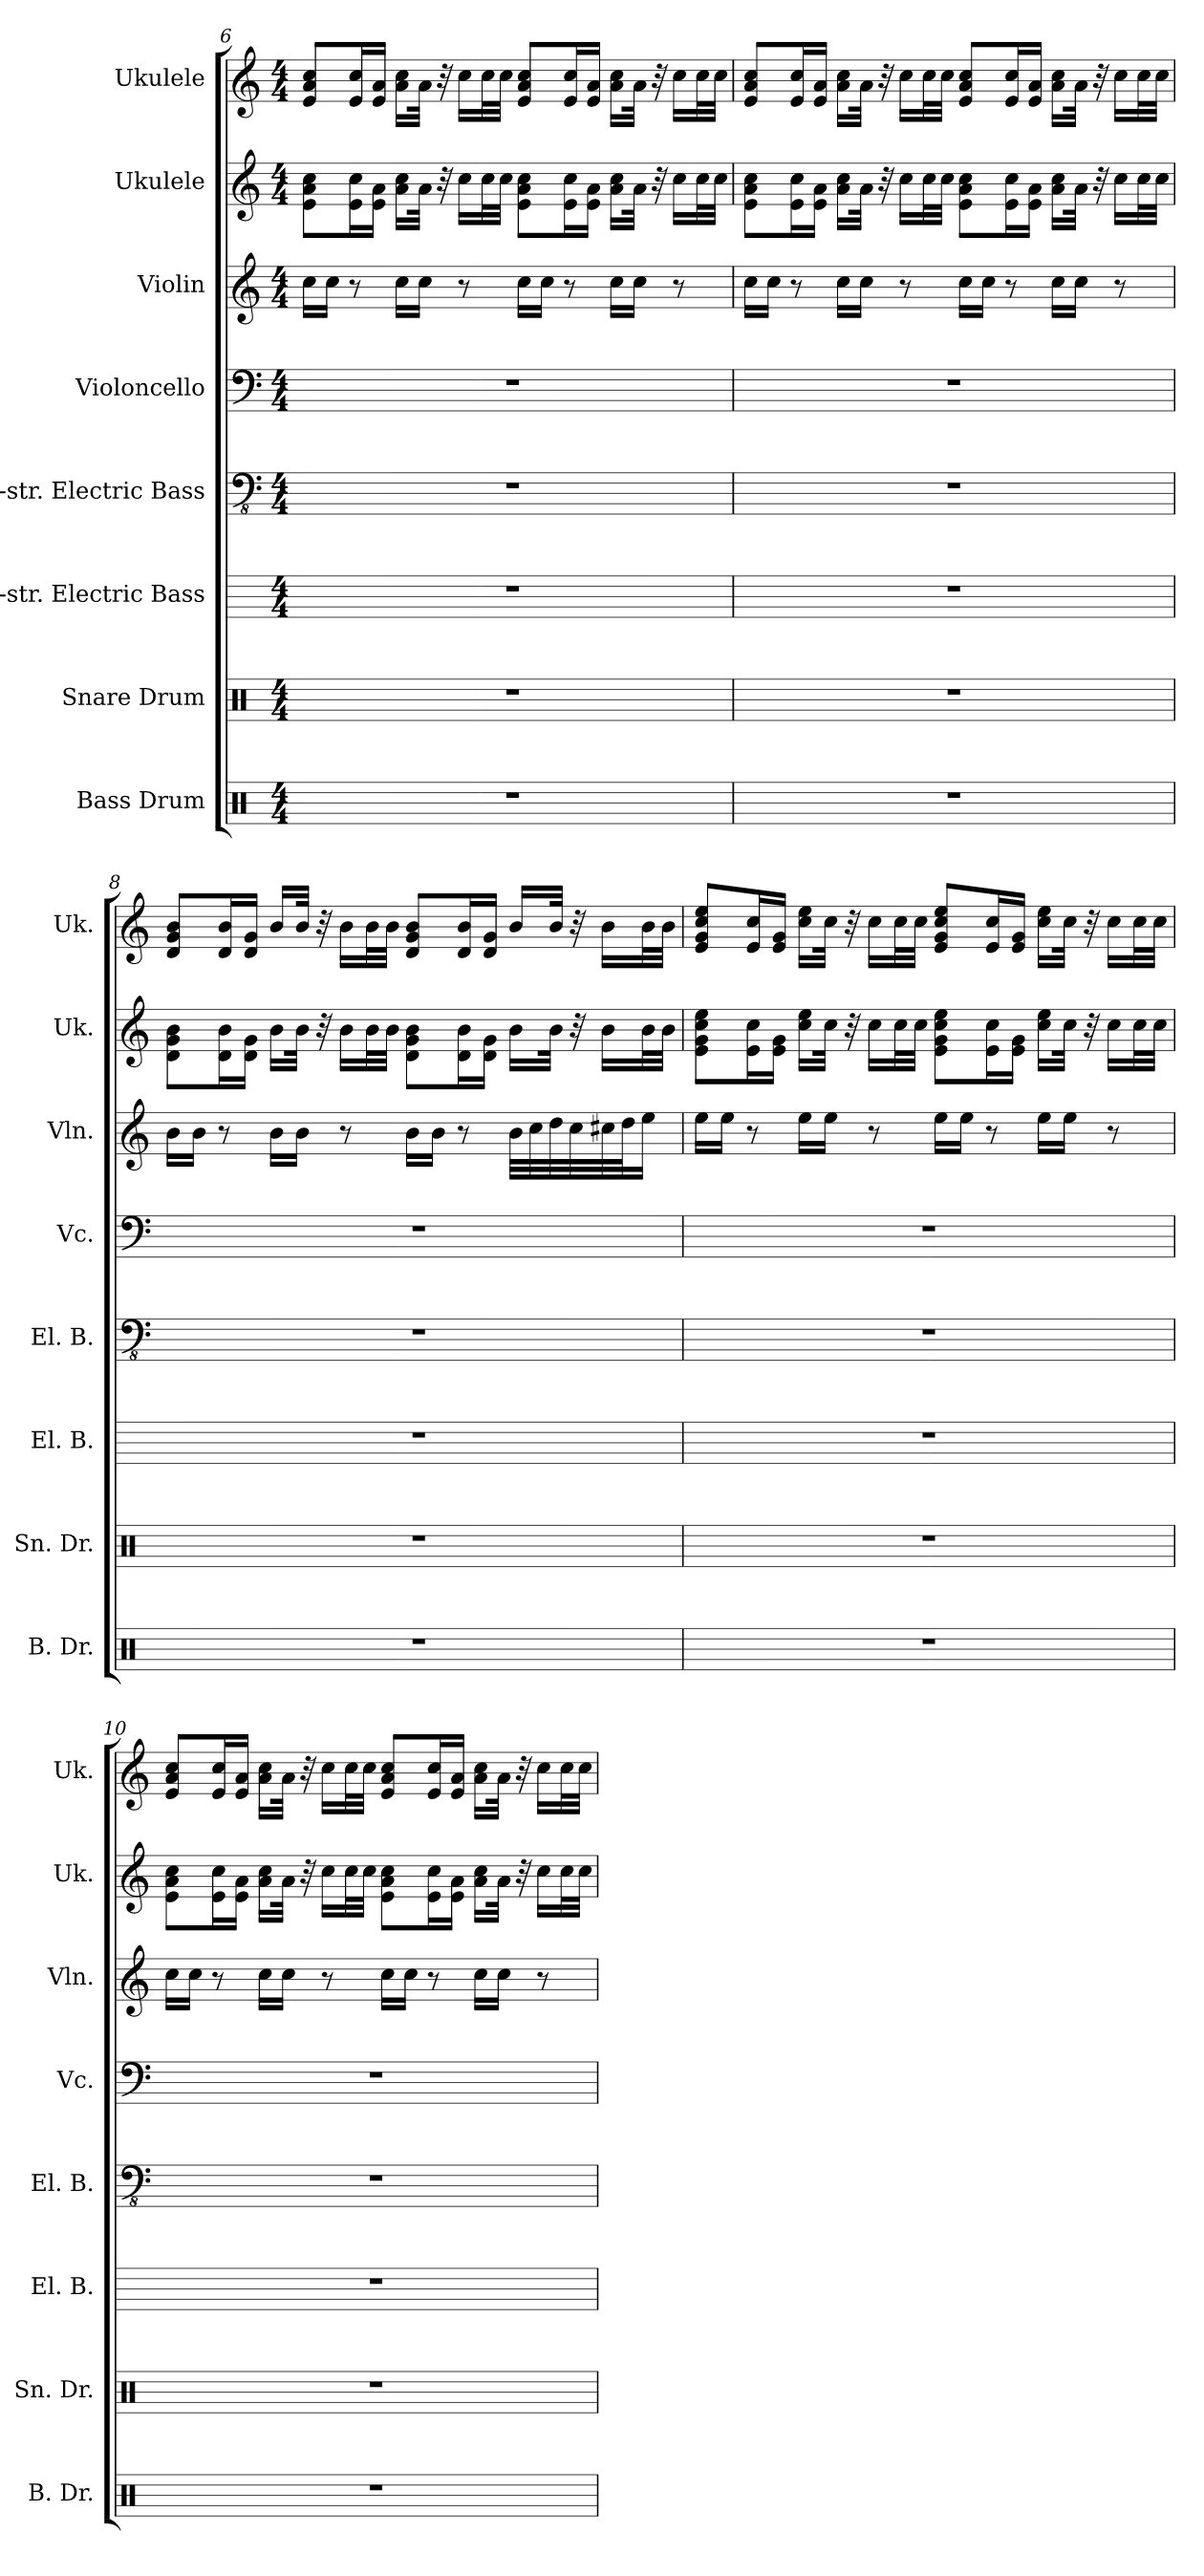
**kern	**kern	**kern	**kern	**kern	**kern	**kern	**kern
*part8	*part7	*part6	*part5	*part4	*part3	*part2	*part1
*staff8	*staff7	*staff6	*staff5	*staff4	*staff3	*staff2	*staff1
*I"Bass Drum	*I"Snare Drum	*I"5-str. Electric Bass	*I"5-str. Electric Bass	*I"Violoncello	*I"Violin	*I"Ukulele	*I"Ukulele
*I'B. Dr.	*I'Sn. Dr.	*I'El. B.	*I'El. B.	*I'Vc.	*I'Vln.	*I'Uk.	*I'Uk.
*clefX	*clefX	*	*clefFv4	*clefF4	*clefG2	*	*clefG2
*k[]	*k[]	*k[]	*k[]	*k[]	*k[]	*k[]	*k[]
*M4/4	*M4/4	*M4/4	*M4/4	*M4/4	*M4/4	*M4/4	*M4/4
=6	=6	=6	=6	=6	=6	=6	=6
1r	1r	1r	1r	1r	16cc\LL	8e\ 8a\ 8cc\L	8e/ 8a/ 8cc/L
.	.	.	.	.	16cc\JJ	.	.
.	.	.	.	.	8r	16e\ 16cc\L	16e/ 16cc/L
.	.	.	.	.	.	16e\ 16a\JJ	16e/ 16a/JJ
.	.	.	.	.	16cc\LL	16a\ 16cc\LL	16a\ 16cc\LL
.	.	.	.	.	16cc\JJ	32a\JJk	32a\JJk
.	.	.	.	.	.	32r	32r
.	.	.	.	.	8r	16cc\LL	16cc\LL
.	.	.	.	.	.	32cc\L	32cc\L
.	.	.	.	.	.	32cc\JJJ	32cc\JJJ
.	.	.	.	.	16cc\LL	8e\ 8a\ 8cc\L	8e/ 8a/ 8cc/L
.	.	.	.	.	16cc\JJ	.	.
.	.	.	.	.	8r	16e\ 16cc\L	16e/ 16cc/L
.	.	.	.	.	.	16e\ 16a\JJ	16e/ 16a/JJ
.	.	.	.	.	16cc\LL	16a\ 16cc\LL	16a\ 16cc\LL
.	.	.	.	.	16cc\JJ	32a\JJk	32a\JJk
.	.	.	.	.	.	32r	32r
.	.	.	.	.	8r	16cc\LL	16cc\LL
.	.	.	.	.	.	32cc\L	32cc\L
.	.	.	.	.	.	32cc\JJJ	32cc\JJJ
!!LO:PB:g=z
=7	=7	=7	=7	=7	=7	=7	=7
1r	1r	1r	1r	1r	16cc\LL	8e\ 8a\ 8cc\L	8e/ 8a/ 8cc/L
.	.	.	.	.	16cc\JJ	.	.
.	.	.	.	.	8r	16e\ 16cc\L	16e/ 16cc/L
.	.	.	.	.	.	16e\ 16a\JJ	16e/ 16a/JJ
.	.	.	.	.	16cc\LL	16a\ 16cc\LL	16a\ 16cc\LL
.	.	.	.	.	16cc\JJ	32a\JJk	32a\JJk
.	.	.	.	.	.	32r	32r
.	.	.	.	.	8r	16cc\LL	16cc\LL
.	.	.	.	.	.	32cc\L	32cc\L
.	.	.	.	.	.	32cc\JJJ	32cc\JJJ
.	.	.	.	.	16cc\LL	8e\ 8a\ 8cc\L	8e/ 8a/ 8cc/L
.	.	.	.	.	16cc\JJ	.	.
.	.	.	.	.	8r	16e\ 16cc\L	16e/ 16cc/L
.	.	.	.	.	.	16e\ 16a\JJ	16e/ 16a/JJ
.	.	.	.	.	16cc\LL	16a\ 16cc\LL	16a\ 16cc\LL
.	.	.	.	.	16cc\JJ	32a\JJk	32a\JJk
.	.	.	.	.	.	32r	32r
.	.	.	.	.	8r	16cc\LL	16cc\LL
.	.	.	.	.	.	32cc\L	32cc\L
.	.	.	.	.	.	32cc\JJJ	32cc\JJJ
=8	=8	=8	=8	=8	=8	=8	=8
1r	1r	1r	1r	1r	16b\LL	8d\ 8g\ 8b\L	8d/ 8g/ 8b/L
.	.	.	.	.	16b\JJ	.	.
.	.	.	.	.	8r	16d\ 16b\L	16d/ 16b/L
.	.	.	.	.	.	16d\ 16g\JJ	16d/ 16g/JJ
.	.	.	.	.	16b\LL	16b\LL	16b/LL
.	.	.	.	.	16b\JJ	32b\JJk	32b/JJk
.	.	.	.	.	.	32r	32r
.	.	.	.	.	8r	16b\LL	16b\LL
.	.	.	.	.	.	32b\L	32b\L
.	.	.	.	.	.	32b\JJJ	32b\JJJ
.	.	.	.	.	16b\LL	8d\ 8g\ 8b\L	8d/ 8g/ 8b/L
.	.	.	.	.	16b\JJ	.	.
.	.	.	.	.	8r	16d\ 16b\L	16d/ 16b/L
.	.	.	.	.	.	16d\ 16g\JJ	16d/ 16g/JJ
.	.	.	.	.	32b\LLL	16b\LL	16b/LL
.	.	.	.	.	32cc\	.	.
.	.	.	.	.	32dd\	32b\JJk	32b/JJk
.	.	.	.	.	32cc\	32r	32r
.	.	.	.	.	32cc#X\	16b\LL	16b\LL
.	.	.	.	.	32dd\J	.	.
.	.	.	.	.	16ee\JJ	32b\L	32b\L
.	.	.	.	.	.	32b\JJJ	32b\JJJ
!!LO:PB:g=z
=9	=9	=9	=9	=9	=9	=9	=9
1r	1r	1r	1r	1r	16ee\LL	8e\ 8g\ 8cc\ 8ee\L	8e/ 8g/ 8cc/ 8ee/L
.	.	.	.	.	16ee\JJ	.	.
.	.	.	.	.	8r	16e\ 16cc\L	16e/ 16cc/L
.	.	.	.	.	.	16e\ 16g\JJ	16e/ 16g/JJ
.	.	.	.	.	16ee\LL	16cc\ 16ee\LL	16cc\ 16ee\LL
.	.	.	.	.	16ee\JJ	32cc\JJk	32cc\JJk
.	.	.	.	.	.	32r	32r
.	.	.	.	.	8r	16cc\LL	16cc\LL
.	.	.	.	.	.	32cc\L	32cc\L
.	.	.	.	.	.	32cc\JJJ	32cc\JJJ
.	.	.	.	.	16ee\LL	8e\ 8g\ 8cc\ 8ee\L	8e/ 8g/ 8cc/ 8ee/L
.	.	.	.	.	16ee\JJ	.	.
.	.	.	.	.	8r	16e\ 16cc\L	16e/ 16cc/L
.	.	.	.	.	.	16e\ 16g\JJ	16e/ 16g/JJ
.	.	.	.	.	16ee\LL	16cc\ 16ee\LL	16cc\ 16ee\LL
.	.	.	.	.	16ee\JJ	32cc\JJk	32cc\JJk
.	.	.	.	.	.	32r	32r
.	.	.	.	.	8r	16cc\LL	16cc\LL
.	.	.	.	.	.	32cc\L	32cc\L
.	.	.	.	.	.	32cc\JJJ	32cc\JJJ
=10	=10	=10	=10	=10	=10	=10	=10
1r	1r	1r	1r	1r	16cc\LL	8e\ 8a\ 8cc\L	8e/ 8a/ 8cc/L
.	.	.	.	.	16cc\JJ	.	.
.	.	.	.	.	8r	16e\ 16cc\L	16e/ 16cc/L
.	.	.	.	.	.	16e\ 16a\JJ	16e/ 16a/JJ
.	.	.	.	.	16cc\LL	16a\ 16cc\LL	16a\ 16cc\LL
.	.	.	.	.	16cc\JJ	32a\JJk	32a\JJk
.	.	.	.	.	.	32r	32r
.	.	.	.	.	8r	16cc\LL	16cc\LL
.	.	.	.	.	.	32cc\L	32cc\L
.	.	.	.	.	.	32cc\JJJ	32cc\JJJ
.	.	.	.	.	16cc\LL	8e\ 8a\ 8cc\L	8e/ 8a/ 8cc/L
.	.	.	.	.	16cc\JJ	.	.
.	.	.	.	.	8r	16e\ 16cc\L	16e/ 16cc/L
.	.	.	.	.	.	16e\ 16a\JJ	16e/ 16a/JJ
.	.	.	.	.	16cc\LL	16a\ 16cc\LL	16a\ 16cc\LL
.	.	.	.	.	16cc\JJ	32a\JJk	32a\JJk
.	.	.	.	.	.	32r	32r
.	.	.	.	.	8r	16cc\LL	16cc\LL
.	.	.	.	.	.	32cc\L	32cc\L
.	.	.	.	.	.	32cc\JJJ	32cc\JJJ
=	=	=	=	=	=	=	=
*-	*-	*-	*-	*-	*-	*-	*-
